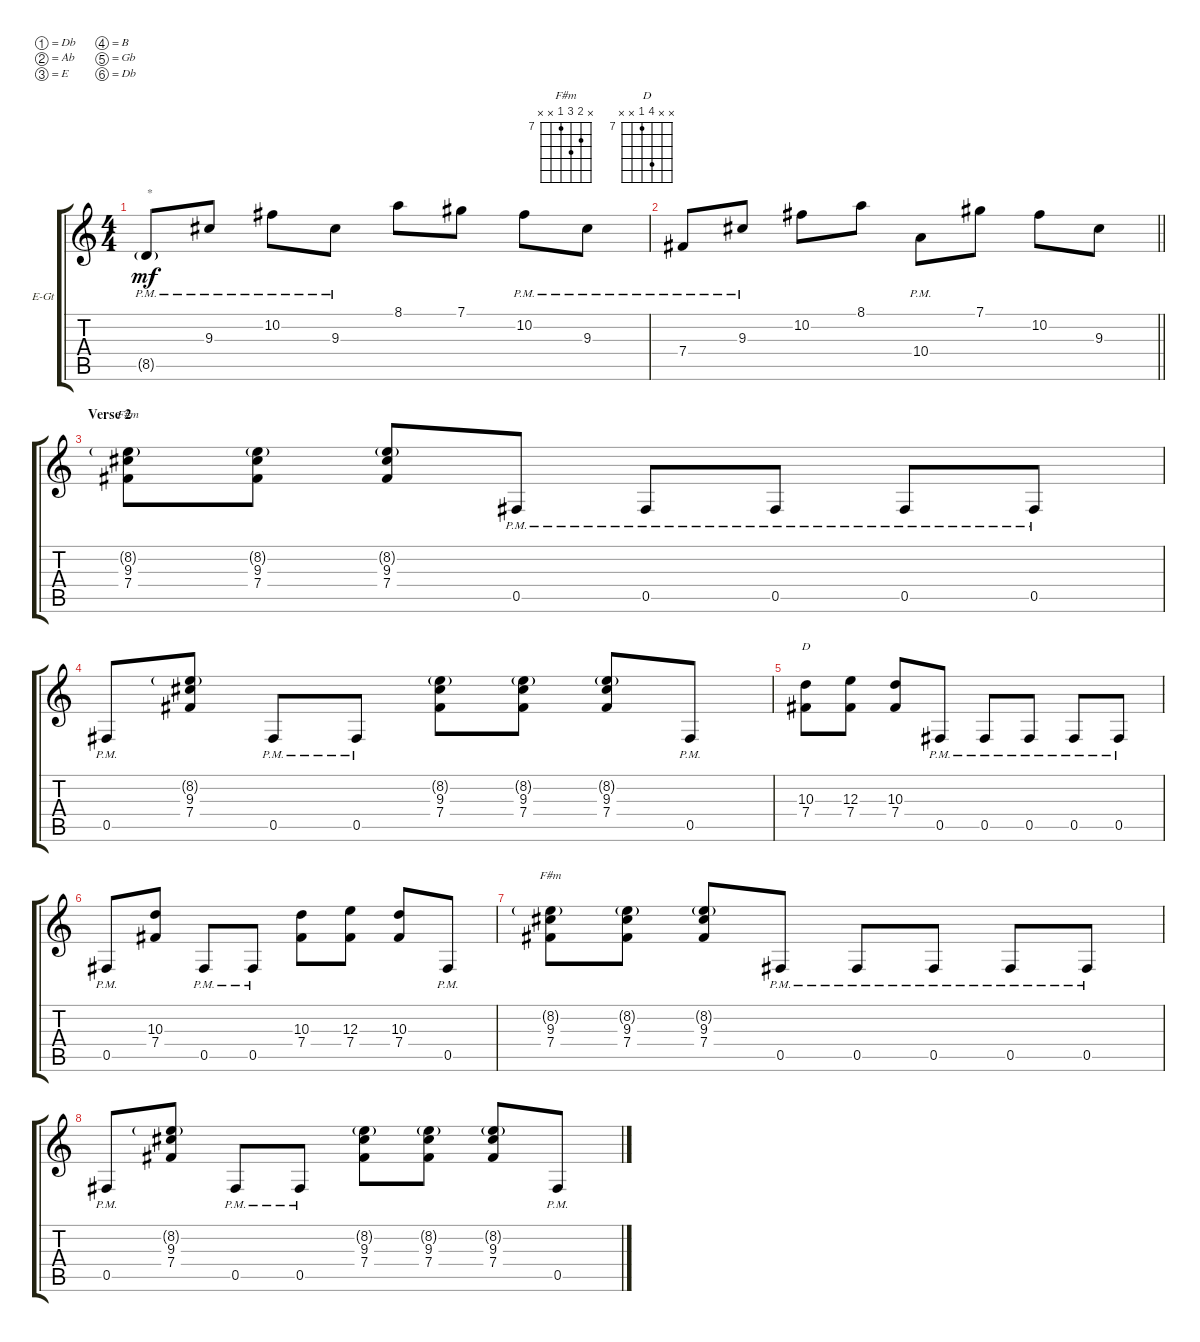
\bracketExtendMode groupsimilarinstruments
\firstSystemTrackNameOrientation horizontal
\otherSystemsTrackNameOrientation horizontal
\track ("Electric Guitar 1" "E-Gt") {instrument distortionguitar}
\staff {score tabs}
\tuning (Db4 Ab3 E3 B2 Gb2 Db2)
\chord ("F#m" x 8 9 7 x x) {firstfret 7}
\chord ("D" x x 10 7 x x) {firstfret 7}
\ts (4 4)
\tempo (184 hide)
\clef g2
\ks c
8.5{g pm}.8{txt "*" dy mf} 9.3{pm}.8 10.2{pm}.8 9.3{pm}.8 8.1.8 7.1.8 10.2{pm}.8 9.3{pm}.8 |
\tempo (184 "Moderate Rock" 1 hide)
\barLineRight lightlight
7.4{pm}.8 9.3{pm}.8 10.2.8 8.1.8 10.4{pm}.8 7.1.8 10.2.8 9.3.8 |
\section ("" "Verse 2")
\tempo (184 "Moderate Rock" hide)
(8.2{g} 9.3 7.4).8{ch "F#m"} (8.2{g} 9.3 7.4).8 (8.2{g} 9.3 7.4).8 0.5{pm}.8 0.5{pm}.8 0.5{pm}.8 0.5{pm}.8 0.5{pm}.8 |
0.5{pm}.8 (8.2{g} 9.3 7.4).8 0.5{pm}.8 0.5{pm}.8 (8.2{g} 9.3 7.4).8 (8.2{g} 9.3 7.4).8 (8.2{g} 9.3 7.4).8 0.5{pm}.8 |
(10.3 7.4).8{ch "D"} (12.3 7.4).8 (10.3 7.4).8 0.5{pm}.8 0.5{pm}.8 0.5{pm}.8 0.5{pm}.8 0.5{pm}.8 |
0.5{pm}.8 (10.3 7.4).8 0.5{pm}.8 0.5{pm}.8 (10.3 7.4).8 (12.3 7.4).8 (10.3 7.4).8 0.5{pm}.8 |
(8.2{g} 9.3 7.4).8{ch "F#m"} (8.2{g} 9.3 7.4).8 (8.2{g} 9.3 7.4).8 0.5{pm}.8 0.5{pm}.8 0.5{pm}.8 0.5{pm}.8 0.5{pm}.8 |
0.5{pm}.8 (8.2{g} 9.3 7.4).8 0.5{pm}.8 0.5{pm}.8 (8.2{g} 9.3 7.4).8 (8.2{g} 9.3 7.4).8 (8.2{g} 9.3 7.4).8 0.5{pm}.8
